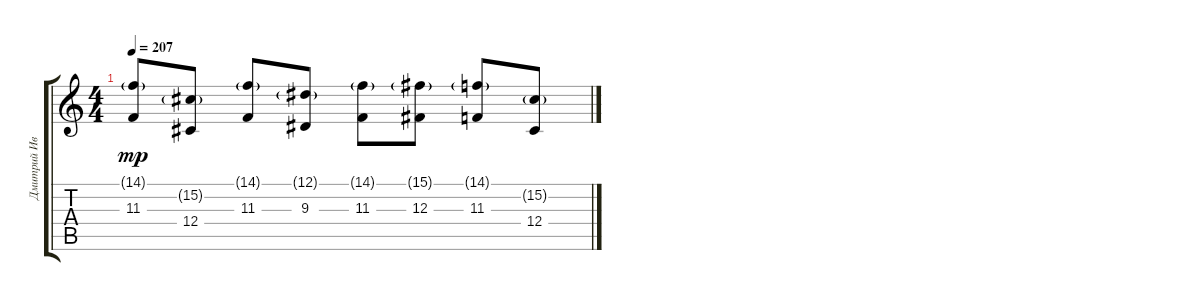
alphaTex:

\track ("Дмитрий Иванов" "Дмитрий Ив") {instrument harpsichord}
\staff {score tabs}
\tuning (Eb4 Bb3 Gb3 Db3 Ab2 Eb2) {hide}
\ts (4 4)
\tempo 207
\clef g2
\ks c
(14.1{g} 11.3).8{dy mp} (15.2{g} 12.4).8 (14.1{g} 11.3).8 (12.1{g} 9.3).8 (14.1{g} 11.3).8 (15.1{g} 12.3).8 (14.1{g} 11.3).8 (15.2{g} 12.4).8
